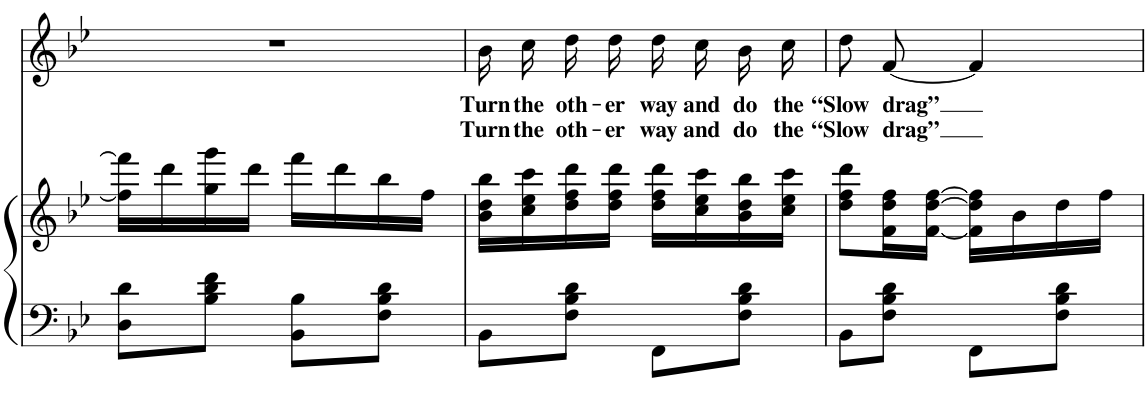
**kern	**kern	**kern	**text	**text
*part2	*part2	*part1	*part1	*part1
*staff3	*staff2	*staff1	*staff1	*staff1
*I"PIANO.	*	*I"VOICE.	*	*
*I'Pno	*	*	*	*
!!LO:PB:g=z
*clefF4	*clefG2	*clefG2	*	*
*k[b-e-]	*k[b-e-]	*k[b-e-]	*	*
*M2/4	*M2/4	*M2/4	*	*
=45	=45	=45	=45	=45
8D\ 8d\L	16ff\] 16fff\]LL	2r	.	.
.	16ddd\	.	.	.
8B-\ 8d\ 8f\J	16gg\ 16ggg\	.	.	.
.	16ddd\JJ	.	.	.
8BB-\ 8B-\L	16fff\LL	.	.	.
.	16ddd\	.	.	.
8F\ 8B-\ 8d\J	16bb-\	.	.	.
.	16ff\JJ	.	.	.
=46	=46	=46	=46	=46
!	!	!	!LO:LY:b	!LO:LY:b
8BB-\L	16b-\ 16dd\ 16bb-\LL	16b-\LL	Turn	Turn
!	!	!	!LO:LY:b	!LO:LY:b
.	16cc\ 16ee-\ 16ccc\	16cc\J	the	the
!	!	!	!LO:LY:b	!LO:LY:b
8F\ 8B-\ 8d\J	16dd\ 16ff\ 16ddd\	16dd\L	oth-	oth-
!	!	!	!LO:LY:b	!LO:LY:b
.	16dd\ 16ff\ 16ddd\JJ	16dd\JJ	-er	-er
!	!	!	!LO:LY:b	!LO:LY:b
8FF\L	16dd\ 16ff\ 16ddd\LL	16dd\LL	way	way
!	!	!	!LO:LY:b	!LO:LY:b
.	16cc\ 16ee-\ 16ccc\	16cc\J	and	and
!	!	!	!LO:LY:b	!LO:LY:b
8F\ 8B-\ 8d\J	16b-\ 16dd\ 16bb-\	16b-\L	do	do
!	!	!	!LO:LY:b	!LO:LY:b
.	16cc\ 16ee-\ 16ccc\JJ	16cc\JJ	the	the
=47	=47	=47	=47	=47
!	!	!	!LO:LY:b	!LO:LY:b
8BB-\L	8dd\ 8ff\ 8ddd\L	8dd/L	“Slow	“Slow
!	!	!	!LO:LY:b	!LO:LY:b
8F\ 8B-\ 8d\J	16f\ 16dd\ 16ff\L	[8f/J	drag”	drag”
.	[16f\ [16dd\ [16ff\JJ	.	.	.
8FF\L	16f\] 16dd\] 16ff\]LL	4f/]	.	.
.	16b-\	.	.	.
8F\ 8B-\ 8d\J	16dd\	.	.	.
.	16ff\JJ	.	.	.
=	=	=	=	=
*-	*-	*-	*-	*-
